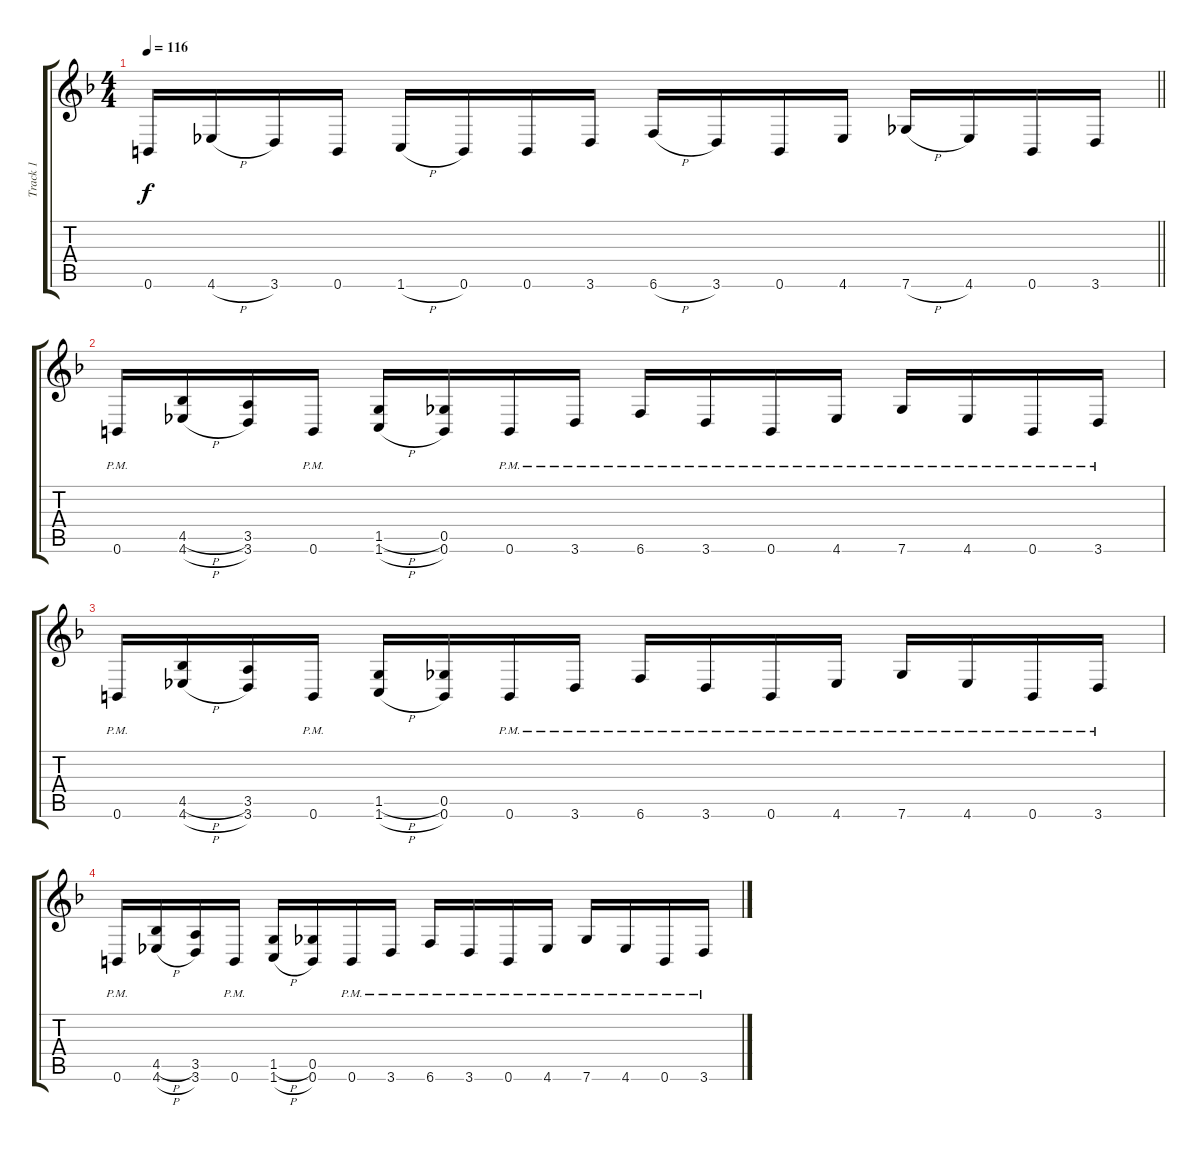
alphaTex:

\track ("Track 1" "Track 1") {instrument distortionguitar}
\staff {score tabs}
\tuning (Db4 Ab3 E3 B2 Gb2 B1) {hide}
\ts (4 4)
\tempo 116
\clef g2
\barLineRight lightlight
\ks f
0.6.16{dy f} 4.6{h}.16 3.6.16 0.6.16 1.6{h}.16 0.6.16 0.6.16 3.6.16 6.6{h}.16 3.6.16 0.6.16 4.6.16 7.6{h}.16 4.6.16 0.6.16 3.6.16 |
0.6{pm}.16 (4.5{h} 4.6{h}).16 (3.5 3.6).16 0.6{pm}.16 (1.5{h} 1.6{h}).16 (0.5 0.6).16 0.6{pm}.16 3.6{pm}.16 6.6{pm}.16 3.6{pm}.16 0.6{pm}.16 4.6{pm}.16 7.6{pm}.16 4.6{pm}.16 0.6{pm}.16 3.6{pm}.16 |
0.6{pm}.16 (4.5{h} 4.6{h}).16 (3.5 3.6).16 0.6{pm}.16 (1.5{h} 1.6{h}).16 (0.5 0.6).16 0.6{pm}.16 3.6{pm}.16 6.6{pm}.16 3.6{pm}.16 0.6{pm}.16 4.6{pm}.16 7.6{pm}.16 4.6{pm}.16 0.6{pm}.16 3.6{pm}.16 |
0.6{pm}.16 (4.5{h} 4.6{h}).16 (3.5 3.6).16 0.6{pm}.16 (1.5{h} 1.6{h}).16 (0.5 0.6).16 0.6{pm}.16 3.6{pm}.16 6.6{pm}.16 3.6{pm}.16 0.6{pm}.16 4.6{pm}.16 7.6{pm}.16 4.6{pm}.16 0.6{pm}.16 3.6{pm}.16
